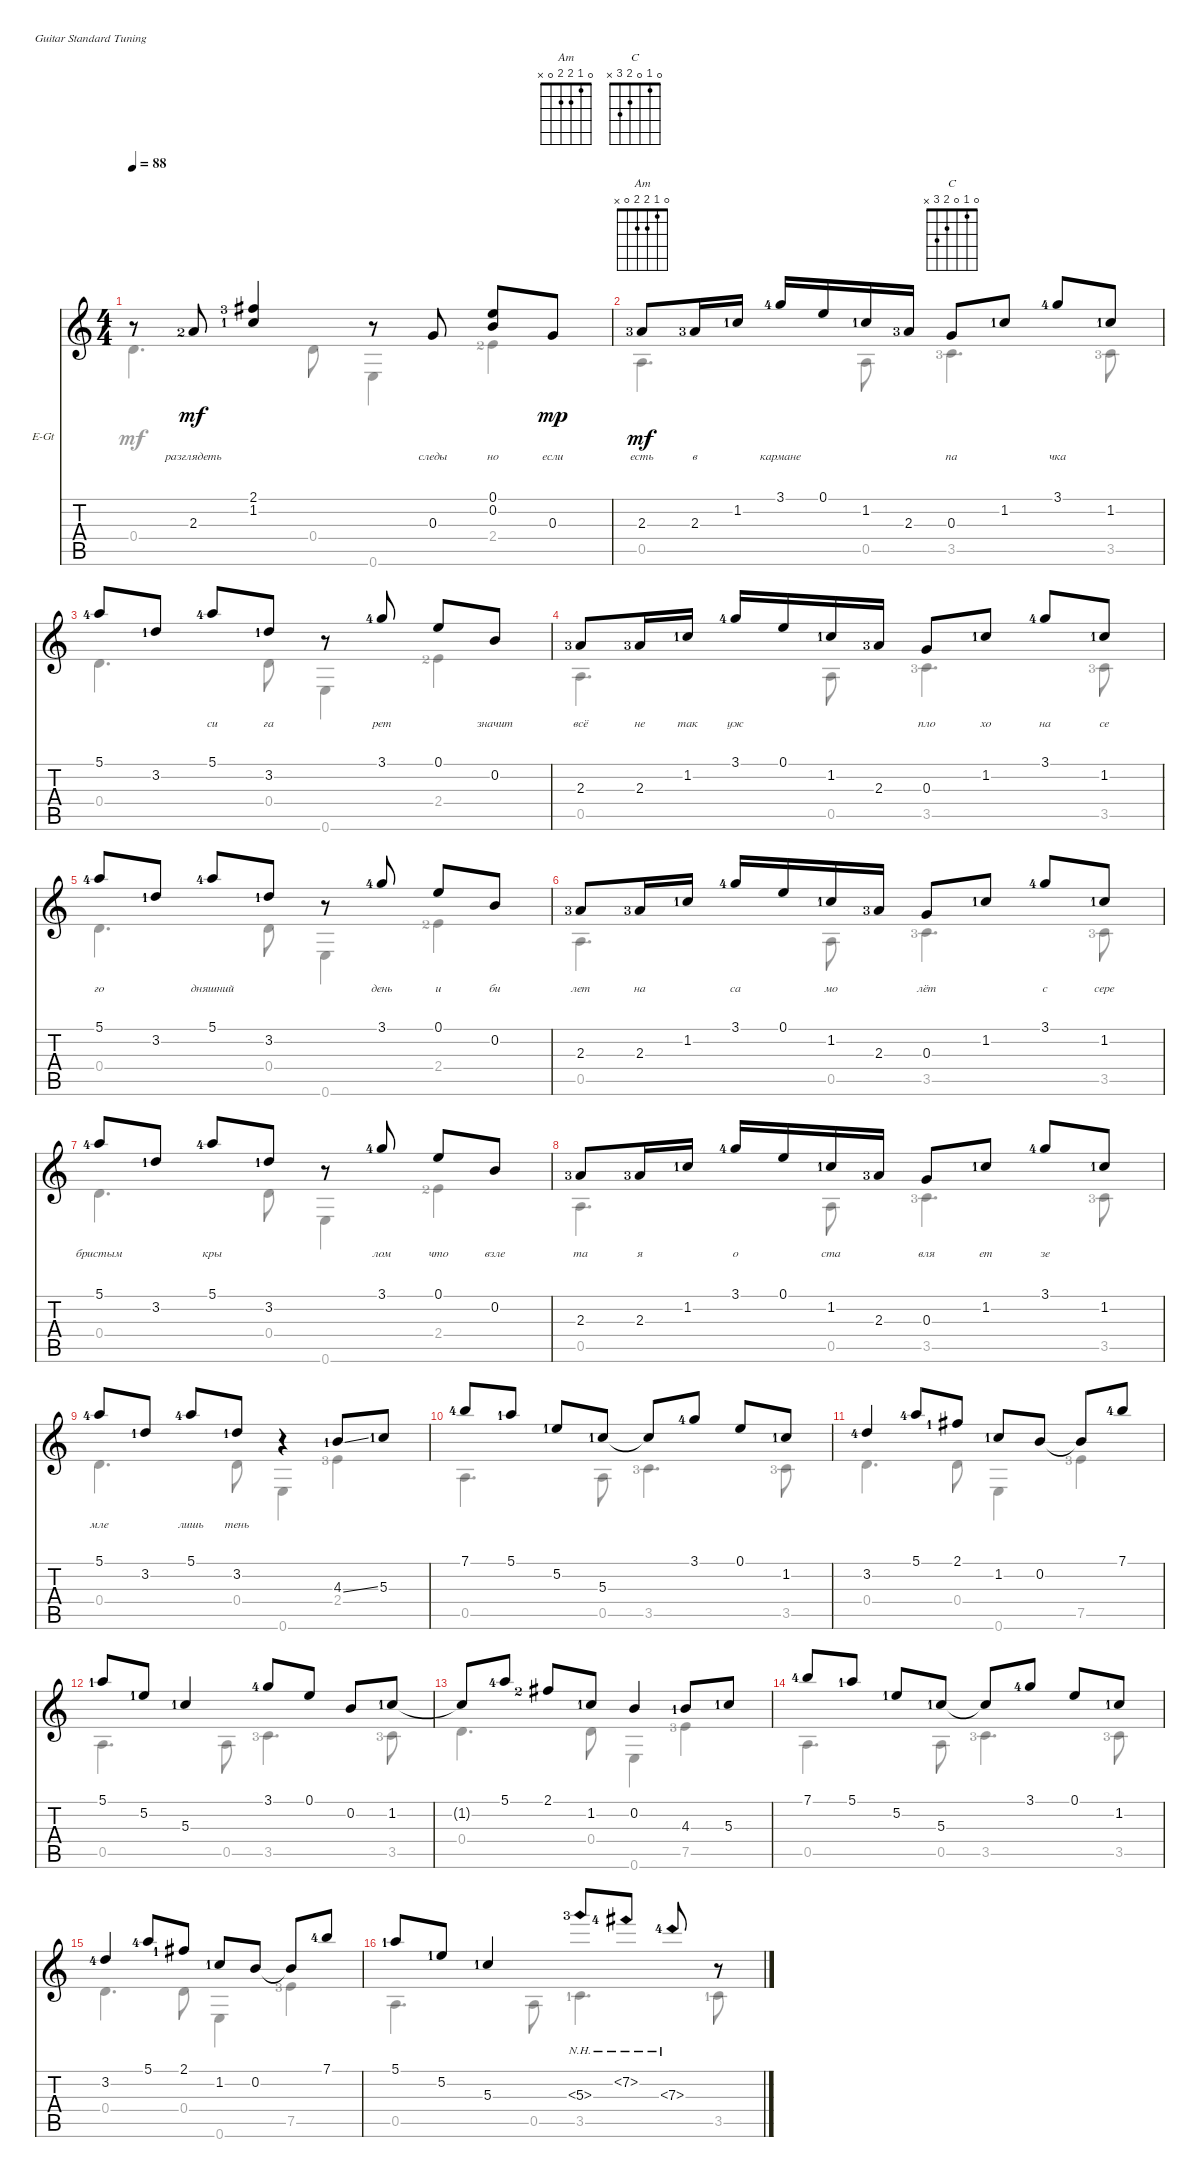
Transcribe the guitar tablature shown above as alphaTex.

\defaultSystemsLayout 4
\bracketExtendMode nobrackets
\firstSystemTrackNameOrientation horizontal
\otherSystemsTrackNameOrientation horizontal
\chordDiagramsInScore
\track ("аккомпанемент" "E-Gt") {instrument electricguitarjazz}
\staff {score tabs}
\tuning (E4 B3 G3 D3 A2 E2)
\chord ("Am" 0 1 2 2 0 x)
\chord ("C" 0 1 0 2 3 x)
\voice
\ts (4 4)
\tempo 88
\clef g2
\scale
0.509126
\ks c
r.8{dy mf} 2.3{lf 3}.8{lyrics (0 "разглядеть") lyrics (1 "") lyrics (2 "") lyrics (3 "") lyrics (4 "")} (1.2{lf 2} 2.1{lf 4}).4{lyrics (0 "") lyrics (1 "") lyrics (2 "") lyrics (3 "") lyrics (4 "")} r.8 0.3.8{lyrics (0 "следы") lyrics (1 "") lyrics (2 "") lyrics (3 "") lyrics (4 "")} (0.2 0.1).8{lyrics (0 "но") lyrics (1 "") lyrics (2 "") lyrics (3 "") lyrics (4 "")} 0.3.8{lyrics (0 "если") lyrics (1 "") lyrics (2 "") lyrics (3 "") lyrics (4 "") dy mp} |
2.3{lf 4}.8{ch "Am" lyrics (0 "есть") lyrics (1 "") lyrics (2 "") lyrics (3 "") lyrics (4 "") dy mf} 2.3{lf 4}.16{lyrics (0 "в") lyrics (1 "") lyrics (2 "") lyrics (3 "") lyrics (4 "")} 1.2{lf 2}.16{lyrics (0 "") lyrics (1 "") lyrics (2 "") lyrics (3 "") lyrics (4 "")} 3.1{lf 5}.16{lyrics (0 "кармане") lyrics (1 "") lyrics (2 "") lyrics (3 "") lyrics (4 "")} 0.1.16{lyrics (0 "") lyrics (1 "") lyrics (2 "") lyrics (3 "") lyrics (4 "")} 1.2{lf 2}.16{lyrics (0 "") lyrics (1 "") lyrics (2 "") lyrics (3 "") lyrics (4 "")} 2.3{lf 4}.16{lyrics (0 "") lyrics (1 "") lyrics (2 "") lyrics (3 "") lyrics (4 "")} 0.3.8{ch "C" lyrics (0 "па") lyrics (1 "") lyrics (2 "") lyrics (3 "") lyrics (4 "")} 1.2{lf 2}.8{lyrics (0 "") lyrics (1 "") lyrics (2 "") lyrics (3 "") lyrics (4 "")} 3.1{lf 5}.8{lyrics (0 "чка") lyrics (1 "") lyrics (2 "") lyrics (3 "") lyrics (4 "")} 1.2{lf 2}.8{lyrics (0 "") lyrics (1 "") lyrics (2 "") lyrics (3 "") lyrics (4 "")} |
5.1{lf 5}.8{lyrics (0 "") lyrics (1 "") lyrics (2 "") lyrics (3 "") lyrics (4 "")} 3.2{lf 2}.8{lyrics (0 "") lyrics (1 "") lyrics (2 "") lyrics (3 "") lyrics (4 "")} 5.1{lf 5}.8{lyrics (0 "си") lyrics (1 "") lyrics (2 "") lyrics (3 "") lyrics (4 "")} 3.2{lf 2}.8{lyrics (0 "га") lyrics (1 "") lyrics (2 "") lyrics (3 "") lyrics (4 "")} r.8 3.1{lf 5}.8{lyrics (0 "рет") lyrics (1 "") lyrics (2 "") lyrics (3 "") lyrics (4 "")} 0.1.8{lyrics (0 "") lyrics (1 "") lyrics (2 "") lyrics (3 "") lyrics (4 "")} 0.2.8{lyrics (0 "значит") lyrics (1 "") lyrics (2 "") lyrics (3 "") lyrics (4 "")} |
2.3{lf 4}.8{lyrics (0 "всё") lyrics (1 "") lyrics (2 "") lyrics (3 "") lyrics (4 "")} 2.3{lf 4}.16{lyrics (0 "не") lyrics (1 "") lyrics (2 "") lyrics (3 "") lyrics (4 "")} 1.2{lf 2}.16{lyrics (0 "так") lyrics (1 "") lyrics (2 "") lyrics (3 "") lyrics (4 "")} 3.1{lf 5}.16{lyrics (0 "уж") lyrics (1 "") lyrics (2 "") lyrics (3 "") lyrics (4 "")} 0.1.16{lyrics (0 "") lyrics (1 "") lyrics (2 "") lyrics (3 "") lyrics (4 "")} 1.2{lf 2}.16{lyrics (0 "") lyrics (1 "") lyrics (2 "") lyrics (3 "") lyrics (4 "")} 2.3{lf 4}.16{lyrics (0 "") lyrics (1 "") lyrics (2 "") lyrics (3 "") lyrics (4 "")} 0.3.8{lyrics (0 "пло") lyrics (1 "") lyrics (2 "") lyrics (3 "") lyrics (4 "")} 1.2{lf 2}.8{lyrics (0 "хо") lyrics (1 "") lyrics (2 "") lyrics (3 "") lyrics (4 "")} 3.1{lf 5}.8{lyrics (0 "на") lyrics (1 "") lyrics (2 "") lyrics (3 "") lyrics (4 "")} 1.2{lf 2}.8{lyrics (0 "се") lyrics (1 "") lyrics (2 "") lyrics (3 "") lyrics (4 "")} |
5.1{lf 5}.8{lyrics (0 "го") lyrics (1 "") lyrics (2 "") lyrics (3 "") lyrics (4 "")} 3.2{lf 2}.8{lyrics (0 "") lyrics (1 "") lyrics (2 "") lyrics (3 "") lyrics (4 "")} 5.1{lf 5}.8{lyrics (0 "дняшний") lyrics (1 "") lyrics (2 "") lyrics (3 "") lyrics (4 "")} 3.2{lf 2}.8{lyrics (0 "") lyrics (1 "") lyrics (2 "") lyrics (3 "") lyrics (4 "")} r.8 3.1{lf 5}.8{lyrics (0 "день") lyrics (1 "") lyrics (2 "") lyrics (3 "") lyrics (4 "")} 0.1.8{lyrics (0 "и") lyrics (1 "") lyrics (2 "") lyrics (3 "") lyrics (4 "")} 0.2.8{lyrics (0 "би") lyrics (1 "") lyrics (2 "") lyrics (3 "") lyrics (4 "")} |
2.3{lf 4}.8{lyrics (0 "лет") lyrics (1 "") lyrics (2 "") lyrics (3 "") lyrics (4 "")} 2.3{lf 4}.16{lyrics (0 "на") lyrics (1 "") lyrics (2 "") lyrics (3 "") lyrics (4 "")} 1.2{lf 2}.16{lyrics (0 "") lyrics (1 "") lyrics (2 "") lyrics (3 "") lyrics (4 "")} 3.1{lf 5}.16{lyrics (0 "са") lyrics (1 "") lyrics (2 "") lyrics (3 "") lyrics (4 "")} 0.1.16{lyrics (0 "") lyrics (1 "") lyrics (2 "") lyrics (3 "") lyrics (4 "")} 1.2{lf 2}.16{lyrics (0 "мо") lyrics (1 "") lyrics (2 "") lyrics (3 "") lyrics (4 "")} 2.3{lf 4}.16{lyrics (0 "") lyrics (1 "") lyrics (2 "") lyrics (3 "") lyrics (4 "")} 0.3.8{lyrics (0 "лёт") lyrics (1 "") lyrics (2 "") lyrics (3 "") lyrics (4 "")} 1.2{lf 2}.8{lyrics (0 "") lyrics (1 "") lyrics (2 "") lyrics (3 "") lyrics (4 "")} 3.1{lf 5}.8{lyrics (0 "с") lyrics (1 "") lyrics (2 "") lyrics (3 "") lyrics (4 "")} 1.2{lf 2}.8{lyrics (0 "сере") lyrics (1 "") lyrics (2 "") lyrics (3 "") lyrics (4 "")} |
5.1{lf 5}.8{lyrics (0 "бристым") lyrics (1 "") lyrics (2 "") lyrics (3 "") lyrics (4 "")} 3.2{lf 2}.8{lyrics (0 "") lyrics (1 "") lyrics (2 "") lyrics (3 "") lyrics (4 "")} 5.1{lf 5}.8{lyrics (0 "кры") lyrics (1 "") lyrics (2 "") lyrics (3 "") lyrics (4 "")} 3.2{lf 2}.8{lyrics (0 "") lyrics (1 "") lyrics (2 "") lyrics (3 "") lyrics (4 "")} r.8 3.1{lf 5}.8{lyrics (0 "лом") lyrics (1 "") lyrics (2 "") lyrics (3 "") lyrics (4 "")} 0.1.8{lyrics (0 "что") lyrics (1 "") lyrics (2 "") lyrics (3 "") lyrics (4 "")} 0.2.8{lyrics (0 "взле") lyrics (1 "") lyrics (2 "") lyrics (3 "") lyrics (4 "")} |
2.3{lf 4}.8{lyrics (0 "та") lyrics (1 "") lyrics (2 "") lyrics (3 "") lyrics (4 "")} 2.3{lf 4}.16{lyrics (0 "я") lyrics (1 "") lyrics (2 "") lyrics (3 "") lyrics (4 "")} 1.2{lf 2}.16{lyrics (0 "") lyrics (1 "") lyrics (2 "") lyrics (3 "") lyrics (4 "")} 3.1{lf 5}.16{lyrics (0 "о") lyrics (1 "") lyrics (2 "") lyrics (3 "") lyrics (4 "")} 0.1.16{lyrics (0 "") lyrics (1 "") lyrics (2 "") lyrics (3 "") lyrics (4 "")} 1.2{lf 2}.16{lyrics (0 "ста") lyrics (1 "") lyrics (2 "") lyrics (3 "") lyrics (4 "")} 2.3{lf 4}.16{lyrics (0 "") lyrics (1 "") lyrics (2 "") lyrics (3 "") lyrics (4 "")} 0.3.8{lyrics (0 "вля") lyrics (1 "") lyrics (2 "") lyrics (3 "") lyrics (4 "")} 1.2{lf 2}.8{lyrics (0 "ет") lyrics (1 "") lyrics (2 "") lyrics (3 "") lyrics (4 "")} 3.1{lf 5}.8{lyrics (0 "зе") lyrics (1 "") lyrics (2 "") lyrics (3 "") lyrics (4 "")} 1.2{lf 2}.8{lyrics (0 "") lyrics (1 "") lyrics (2 "") lyrics (3 "") lyrics (4 "")} |
5.1{lf 5}.8{lyrics (0 "мле") lyrics (1 "") lyrics (2 "") lyrics (3 "") lyrics (4 "")} 3.2{lf 2}.8{lyrics (0 "") lyrics (1 "") lyrics (2 "") lyrics (3 "") lyrics (4 "")} 5.1{lf 5}.8{lyrics (0 "лишь") lyrics (1 "") lyrics (2 "") lyrics (3 "") lyrics (4 "")} 3.2{lf 2}.8{lyrics (0 "тень") lyrics (1 "") lyrics (2 "") lyrics (3 "") lyrics (4 "")} r.4 4.3{ss lf 2}.8{lyrics (0 "") lyrics (1 "") lyrics (2 "") lyrics (3 "") lyrics (4 "")} 5.3{lf 2}.8{lyrics (0 "") lyrics (1 "") lyrics (2 "") lyrics (3 "") lyrics (4 "")} |
7.1{lf 5}.8{lyrics (0 "") lyrics (1 "") lyrics (2 "") lyrics (3 "") lyrics (4 "")} 5.1{lf 2}.8{lyrics (0 "") lyrics (1 "") lyrics (2 "") lyrics (3 "") lyrics (4 "")} 5.2{lf 2}.8{lyrics (0 "") lyrics (1 "") lyrics (2 "") lyrics (3 "") lyrics (4 "")} 5.3{lf 2}.8 5.3{t}.8 3.1{lf 5}.8 0.1.8 1.2{lf 2}.8 |
3.2{lf 5}.4 5.1{lf 5}.8 2.1{lf 2}.8 1.2{lf 2}.8 0.2.8 0.2{t}.8 7.1{lf 5}.8 |
5.1{lf 2}.8 5.2{lf 2}.8 5.3{lf 2}.4 3.1{lf 5}.8 0.1.8 0.2.8 1.2{lf 2}.8 |
1.2{t}.8 5.1{lf 5}.8 2.1{lf 3}.8 1.2{lf 2}.8 0.2.4 4.3{lf 2}.8 5.3{lf 2}.8 |
7.1{lf 5}.8 5.1{lf 2}.8 5.2{lf 2}.8 5.3{lf 2}.8 5.3{t}.8 3.1{lf 5}.8 0.1.8 1.2{lf 2}.8 |
3.2{lf 5}.4 5.1{lf 5}.8 2.1{lf 2}.8 1.2{lf 2}.8 0.2.8 0.2{t}.8 7.1{lf 5}.8 |
5.1{lf 2}.8 5.2{lf 2}.8 5.3{lf 2}.4 5.3{nh lf 4}.8 7.2{nh lf 5}.8 7.3{nh lf 5}.8 r.8
\voice
\clef g2
\ottava regular
\simile none
\scale
0.509126
\ks c
0.4.4{d dy mf} 0.4.8 0.6.4 2.4{lf 3}.4 |
0.5.4{d} 0.5.8 3.5{lf 4}.4{d} 3.5{lf 4}.8 |
0.4.4{d} 0.4.8 0.6.4 2.4{lf 3}.4 |
0.5.4{d} 0.5.8 3.5{lf 4}.4{d} 3.5{lf 4}.8 |
0.4.4{d} 0.4.8 0.6.4 2.4{lf 3}.4 |
0.5.4{d} 0.5.8 3.5{lf 4}.4{d} 3.5{lf 4}.8 |
0.4.4{d} 0.4.8 0.6.4 2.4{lf 3}.4 |
0.5.4{d} 0.5.8 3.5{lf 4}.4{d} 3.5{lf 4}.8 |
0.4.4{d} 0.4.8 0.6.4 2.4{lf 4}.4 |
0.5.4{d} 0.5.8 3.5{lf 4}.4{d} 3.5{lf 4}.8 |
0.4.4{d} 0.4.8 0.6.4 7.5{lf 4}.4 |
0.5.4{d} 0.5.8 3.5{lf 4}.4{d} 3.5{lf 4}.8 |
0.4.4{d} 0.4.8 0.6.4 7.5{lf 4}.4 |
0.5.4{d} 0.5.8 3.5{lf 4}.4{d} 3.5{lf 4}.8 |
0.4.4{d} 0.4.8 0.6.4 7.5{lf 4}.4 |
0.5.4{d} 0.5.8 3.5{lf 2}.4{d} 3.5{lf 2}.8
